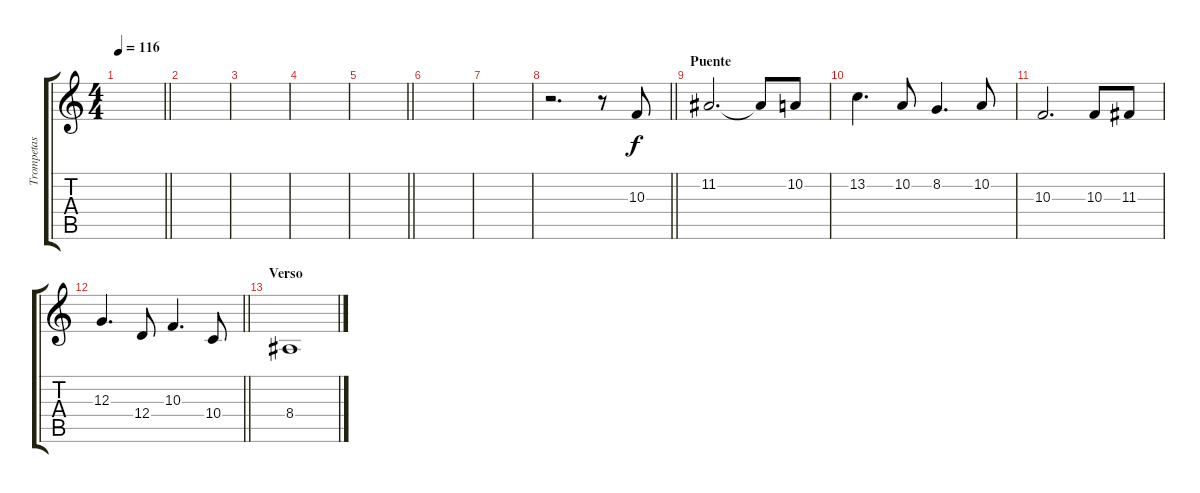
\track ("Trompetas" "Trompetas") {instrument trumpet}
\staff {score tabs}
\tuning (E4 B3 G3 D3 A2 E2) {hide}
\ts (4 4)
\tempo 116
\clef g2
\barLineRight lightlight
\ks c
|
|
|
|
\barLineRight lightlight
|
|
|
\barLineRight lightlight
r.2{d volume 12} r.8 10.3.8 |
\section ("" "Puente")
11.2.2{d} 11.2{t}.8 10.2.8 |
13.2.4{d} 10.2.8 8.2.4{d} 10.2.8 |
10.3.2{d} 10.3.8 11.3.8 |
\barLineRight lightlight
12.3.4{d} 12.4.8 10.3.4{d} 10.4.8 |
\section ("" "Verso")
8.4.1
